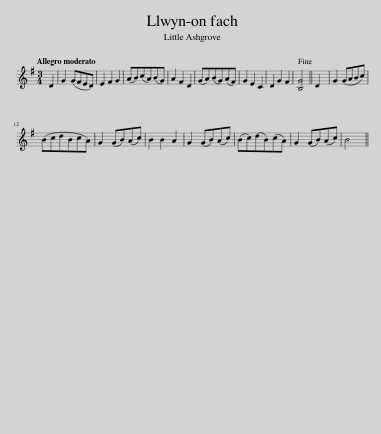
X:1
L:1/8
Q:1/4=120
M:3/4
I:linebreak $
K:G
V:1 treble
V:1
 D2 | G2 (GFED) | E2 F2 G2 | (AB)(cA)(BG) | A2 F2 D2 | %5
 (GA)(BG)(AF) | G2 E2 C2 | D2 G2 F2 | [B,G]4!fine! || D2 | %10
 G2 (GABc) |$ (BcdBcA) | G2 (GB)(Ac) | B2 B2 A2 | G2 (GB)(Ac) | %15
 (Bc)(dB)(cA) | G2 (GB)(Ac) | B4 || %18
